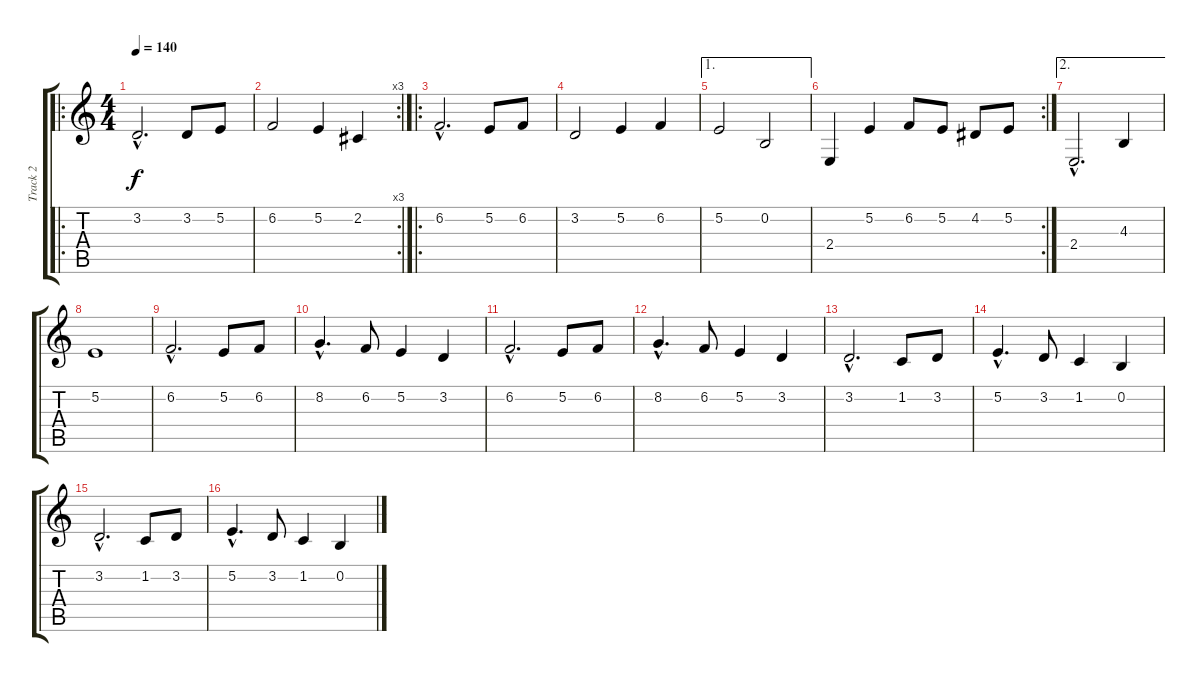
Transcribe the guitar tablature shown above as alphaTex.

\track ("Track 2" "Track 2") {instrument acousticgrandpiano}
\staff {score tabs}
\tuning (E4 B3 G3 D3 A2 E2) {hide}
\ro
\ts (4 4)
\tempo 140
\clef g2
\ks c
3.2{hac}.2{d dy f} 3.2.8 5.2.8 |
\rc 3
6.2.2 5.2.4 2.2.4 |
\ro
6.2{hac}.2{d} 5.2.8 6.2.8 |
3.2.2 5.2.4 6.2.4 |
\ae 1
5.2.2 0.2.2 |
\rc 2
2.4.4 5.2.4 6.2.8 5.2.8 4.2.8 5.2.8 |
\ae 2
2.4{hac}.2{d} 4.3.4 |
5.2.1 |
6.2{hac}.2{d} 5.2.8 6.2.8 |
8.2{hac}.4{d} 6.2.8 5.2.4 3.2.4 |
6.2{hac}.2{d} 5.2.8 6.2.8 |
8.2{hac}.4{d} 6.2.8 5.2.4 3.2.4 |
3.2{hac}.2{d} 1.2.8 3.2.8 |
5.2{hac}.4{d} 3.2.8 1.2.4 0.2.4 |
3.2{hac}.2{d} 1.2.8 3.2.8 |
5.2{hac}.4{d} 3.2.8 1.2.4 0.2.4
